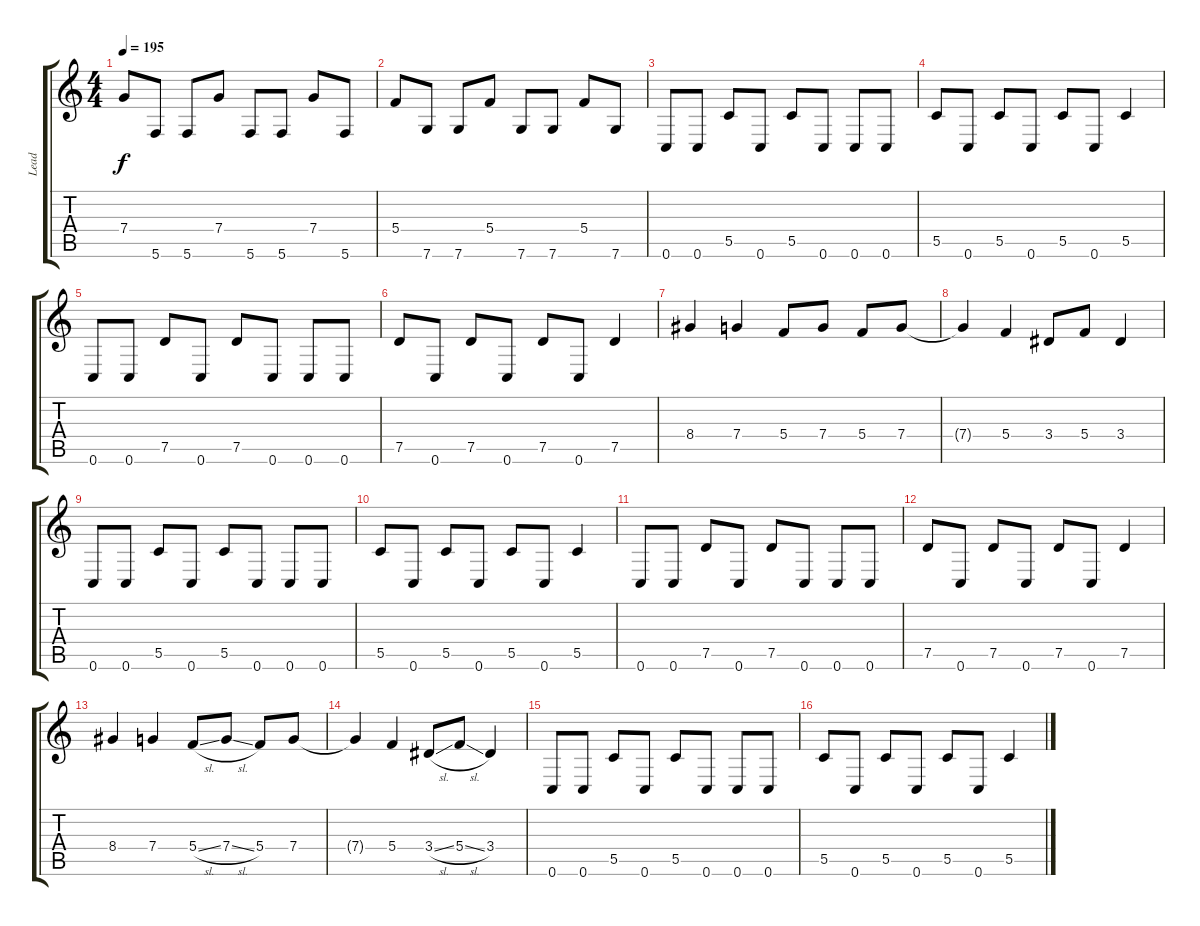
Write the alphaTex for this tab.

\track ("Lead" "Lead") {instrument distortionguitar}
\staff {score tabs}
\tuning (D4 A3 F3 C3 G2 C2) {hide}
\ts (4 4)
\tempo 195
\clef g2
\ks c
7.4.8{dy f} 5.6.8 5.6.8 7.4.8 5.6.8 5.6.8 7.4.8 5.6.8 |
5.4.8 7.6.8 7.6.8 5.4.8 7.6.8 7.6.8 5.4.8 7.6.8 |
0.6.8 0.6.8 5.5.8 0.6.8 5.5.8 0.6.8 0.6.8 0.6.8 |
5.5.8 0.6.8 5.5.8 0.6.8 5.5.8 0.6.8 5.5.4 |
0.6.8 0.6.8 7.5.8 0.6.8 7.5.8 0.6.8 0.6.8 0.6.8 |
7.5.8 0.6.8 7.5.8 0.6.8 7.5.8 0.6.8 7.5.4 |
8.4.4 7.4.4 5.4.8 7.4.8 5.4.8 7.4.8 |
7.4{t}.4 5.4.4 3.4.8 5.4.8 3.4.4 |
0.6.8 0.6.8 5.5.8 0.6.8 5.5.8 0.6.8 0.6.8 0.6.8 |
5.5.8 0.6.8 5.5.8 0.6.8 5.5.8 0.6.8 5.5.4 |
0.6.8 0.6.8 7.5.8 0.6.8 7.5.8 0.6.8 0.6.8 0.6.8 |
7.5.8 0.6.8 7.5.8 0.6.8 7.5.8 0.6.8 7.5.4 |
8.4.4 7.4.4 5.4{sl}.8 7.4{sl}.8 5.4.8 7.4.8 |
7.4{t}.4 5.4.4 3.4{sl}.8 5.4{sl}.8 3.4.4 |
0.6.8 0.6.8 5.5.8 0.6.8 5.5.8 0.6.8 0.6.8 0.6.8 |
5.5.8 0.6.8 5.5.8 0.6.8 5.5.8 0.6.8 5.5.4
